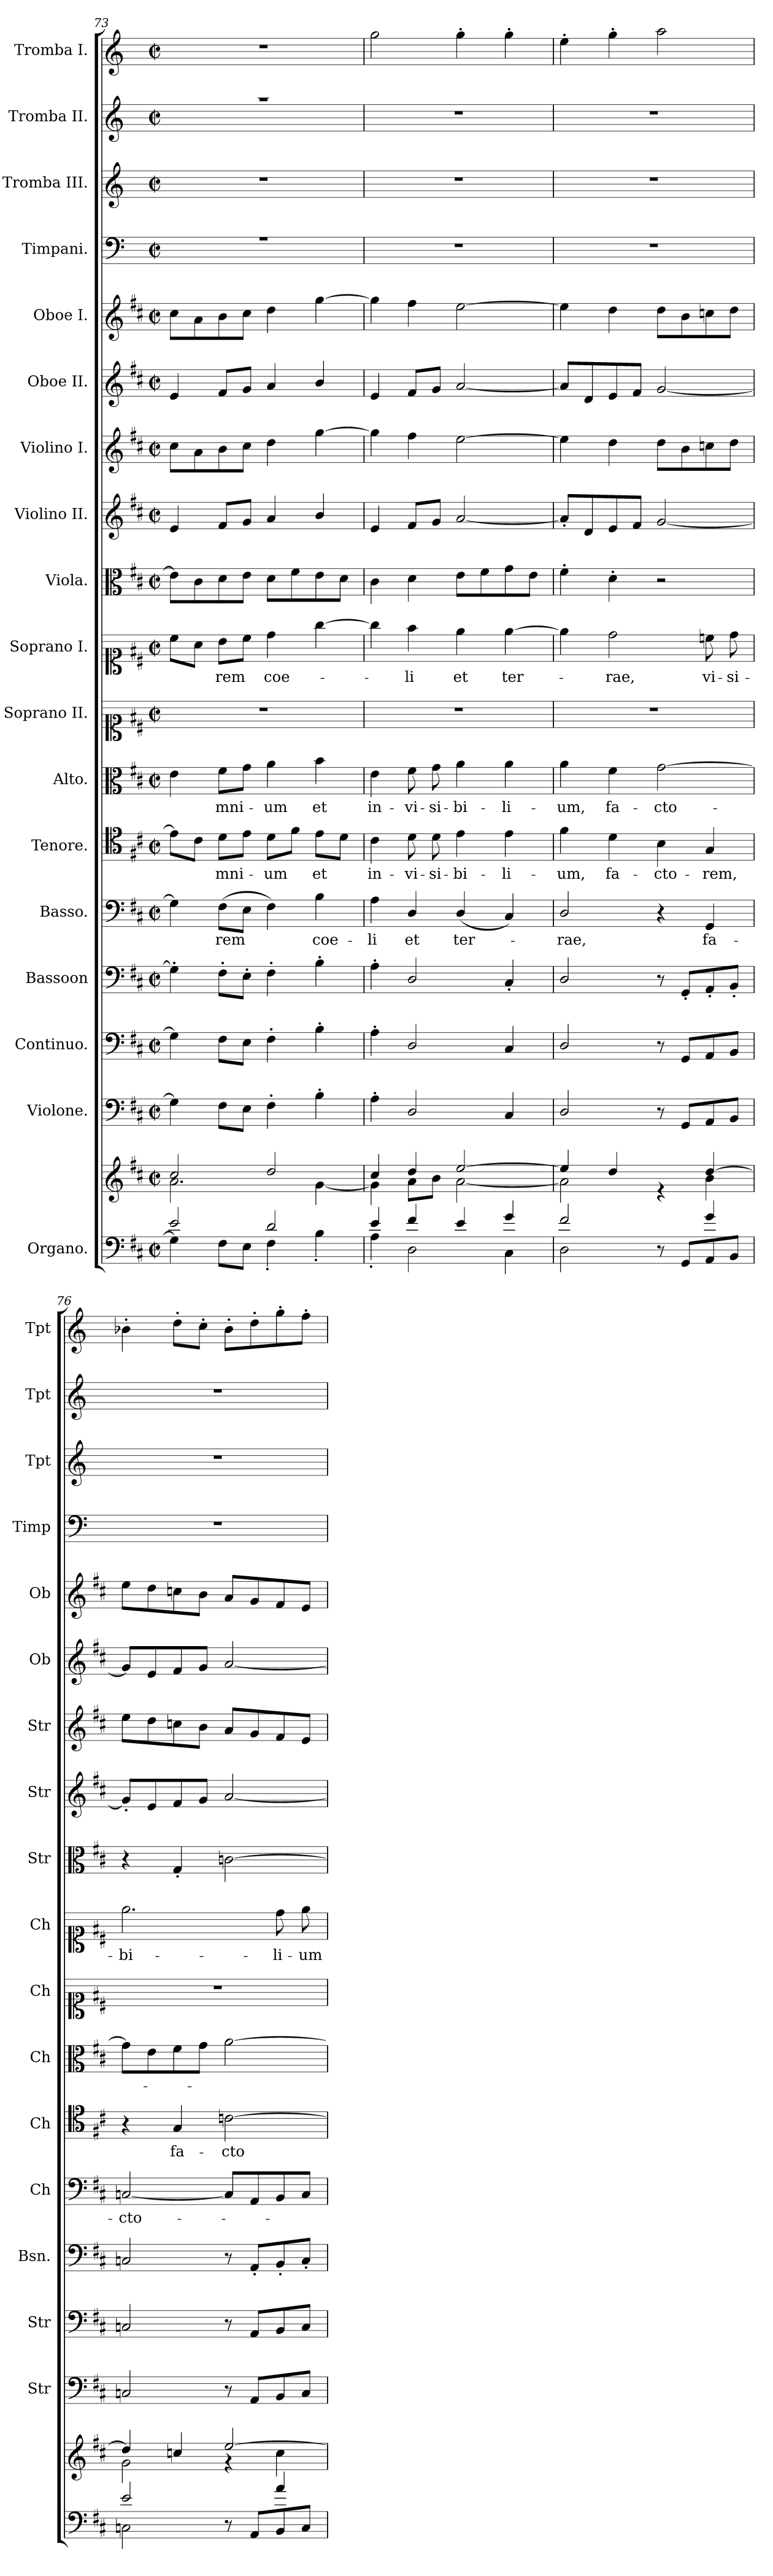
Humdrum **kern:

**kern	**kern	**kern	**kern	**kern	**kern	**text	**kern	**text	**kern	**text	**kern	**kern	**text	**kern	**text	**kern	**text	**kern	**text	**kern	**text	**kern	**text	**kern	**text	**kern	**text	**kern	**text	**kern	**text	**dynam
*part18	*part18	*part17	*part16	*part15	*part14	*part14	*part13	*part13	*part12	*part12	*part11	*part10	*part10	*part9	*part9	*part8	*part8	*part7	*part7	*part6	*part6	*part5	*part5	*part4	*part4	*part3	*part3	*part2	*part2	*part1	*part1	*part1
*staff19	*staff18	*staff17	*staff16	*staff15	*staff14	*staff14	*staff13	*staff13	*staff12	*staff12	*staff11	*staff10	*staff10	*staff9	*staff9	*staff8	*staff8	*staff7	*staff7	*staff6	*staff6	*staff5	*staff5	*staff4	*staff4	*staff3	*staff3	*staff2	*staff2	*staff1	*staff1	*staff1
*I"Organo.	*	*I"Violone.	*I"Continuo.	*I"Bassoon	*I"Basso.	*	*I"Tenore.	*	*I"Alto.	*	*I"Soprano II.	*I"Soprano I.	*	*I"Viola.	*	*I"Violino II.	*	*I"Violino I.	*	*I"Oboe II.	*	*I"Oboe I.	*	*I"Timpani.	*	*I"Tromba III.	*	*I"Tromba II.	*	*I"Tromba I.	*	*
*	*	*I'Str	*I'Str	*I'Bsn.	*I'Ch	*	*I'Ch	*	*I'Ch	*	*I'Ch	*I'Ch	*	*I'Str	*	*I'Str	*	*I'Str	*	*I'Ob	*	*I'Ob	*	*I'Timp	*	*I'Tpt	*	*I'Tpt	*	*I'Tpt	*	*
!!LO:PB:g=z
*clefF4	*clefG2	*clefF4	*clefF4	*clefF4	*clefF4	*	*clefC4	*	*clefC3	*	*clefC1	*clefC1	*	*clefC3	*	*clefG2	*	*clefG2	*	*clefG2	*	*clefG2	*	*clefF4	*	*clefG2	*	*clefG2	*	*clefG2	*	*
*	*	*ITrd7c12	*	*	*	*	*	*	*	*	*	*	*	*	*	*	*	*	*	*	*	*	*	*ITrd-1c-2	*	*ITrd-1c-2	*	*ITrd-1c-2	*	*ITrd-1c-2	*	*
*k[f#c#]	*k[f#c#]	*k[f#c#]	*k[f#c#]	*k[f#c#]	*k[f#c#]	*	*k[f#c#]	*	*k[f#c#]	*	*k[f#c#]	*k[f#c#]	*	*k[f#c#]	*	*k[f#c#]	*	*k[f#c#]	*	*k[f#c#]	*	*k[f#c#]	*	*k[f#c#]	*	*k[f#c#]	*	*k[f#c#]	*	*k[f#c#]	*	*
*M2/2	*M2/2	*M2/2	*M2/2	*M2/2	*M2/2	*	*M2/2	*	*M2/2	*	*M2/2	*M2/2	*	*M2/2	*	*M2/2	*	*M2/2	*	*M2/2	*	*M2/2	*	*M2/2	*	*M2/2	*	*M2/2	*	*M2/2	*	*
*met(c|)	*met(c|)	*met(c|)	*met(c|)	*met(c|)	*met(c|)	*	*met(c|)	*	*met(c|)	*	*met(c|)	*met(c|)	*	*met(c|)	*	*met(c|)	*	*met(c|)	*	*met(c|)	*	*met(c|)	*	*met(c|)	*	*met(c|)	*	*met(c|)	*	*met(c|)	*	*
=73	=73	=73	=73	=73	=73	=73	=73	=73	=73	=73	=73	=73	=73	=73	=73	=73	=73	=73	=73	=73	=73	=73	=73	=73	=73	=73	=73	=73	=73	=73	=73	=73
*^	*^	*	*	*	*	*	*	*	*	*	*	*	*	*	*	*	*	*	*	*	*	*	*	*	*	*	*	*	*	*	*	*
!	!	!	!	!	!	!	!	!	!	!	!	!	!	!	!	!	!LO:LY:b	!	!LO:LY:b	!	!LO:LY:b	!	!LO:LY:b	!	!LO:LY:b	!	!LO:LY:b	!	!LO:LY:b	!	!LO:LY:b	!	!	!
*	*	*	*	*	*	*	*	*	*	*	*	*	*	*	*	*	*	*	*	*	*	*	*	*	*	*^	*	*^	*	*^	*	*	*	*
2e/	4G\]	2cc#/	2.a\	4GG\]	4G\]	4G'\]	4G\]	.	8e\L]	.	4e\	.	1r	8cc#\L	.	8e\L]	.	4e/	.	8cc#\L	.	4e/	.	8cc#\L	.	1r	4D/yy	.	1r	4d/yy	.	1r	4dd\yy	.	1r	.	.
.	.	.	.	.	.	.	.	.	8c#\J	.	.	.	.	8a\J	.	8c#\	.	.	.	8a\	.	.	.	8a\	.	.	.	.	.	.	.	.	.	.	.	.	.
!	!	!	!	!	!	!	!	!LO:LY:b	!	!LO:LY:b	!	!LO:LY:b	!	!	!LO:LY:b	!	!	!	!	!	!	!	!	!	!	!	!	!	!	!	!	!	!	!	!	!	!
.	8F#\L	.	.	8FF#\L	8F#\L	8F#'\L	(8F#\L	rem	8d\L	mni-	8f#\L	mni-	.	8b\L	rem	8d\	.	8f#/L	.	8b\	.	8f#/L	.	8b\	.	.	2.ryy	.	.	2.ryy	.	.	2.ryy	.	.	.	.
.	8E\J	.	.	8EE\J	8E\J	8E'\J	8E\J	.	8e\J	.	8g\J	.	.	8cc#\J	.	8e\J	.	8g/J	.	8cc#\J	.	8g/J	.	8cc#\J	.	.	.	.	.	.	.	.	.	.	.	.	.
!	!	!	!	!	!	!	!	!	!	!LO:LY:b	!	!LO:LY:b	!	!	!LO:LY:b	!	!	!	!	!	!	!	!	!	!	!	!	!	!	!	!	!	!	!	!	!	!
2d/	4F#'\	2dd/	.	4FF#'\	4F#'\	4F#'\	4F#\)	.	8d\L	-um	4a\	-um	.	4dd\	coe-	8d\L	.	4a/	.	4dd\	.	4a/	.	4dd\	.	.	.	.	.	.	.	.	.	.	.	.	.
.	.	.	.	.	.	.	.	.	8f#\J	.	.	.	.	.	.	8f#\	.	.	.	.	.	.	.	.	.	.	.	.	.	.	.	.	.	.	.	.	.
!	!	!	!	!	!	!	!	!LO:LY:b	!	!LO:LY:b	!	!LO:LY:b	!	!	!	!	!	!	!	!	!	!	!	!	!	!	!	!	!	!	!	!	!	!	!	!	!
.	4B'\	.	[4g\	4BB'\	4B'\	4B'\	4B\	coe-	8e\L	et	4b\	et	.	[4gg\	.	8e\	.	4b/	.	[4gg\	.	4b/	.	[4gg\	.	.	.	.	.	.	.	.	.	.	.	.	.
.	.	.	.	.	.	.	.	.	8d\J	.	.	.	.	.	.	8d\J	.	.	.	.	.	.	.	.	.	.	.	.	.	.	.	.	.	.	.	.	.
*	*	*	*	*	*	*	*	*	*	*	*	*	*	*	*	*	*	*	*	*	*	*	*	*	*	*v	*v	*	*	*	*	*v	*v	*	*	*	*
*	*	*	*	*	*	*	*	*	*	*	*	*	*	*	*	*	*	*	*	*	*	*	*	*	*	*	*	*v	*v	*	*	*	*	*	*
=74	=74	=74	=74	=74	=74	=74	=74	=74	=74	=74	=74	=74	=74	=74	=74	=74	=74	=74	=74	=74	=74	=74	=74	=74	=74	=74	=74	=74	=74	=74	=74	=74	=74	=74
!	!	!	!	!	!	!	!	!LO:LY:b	!	!LO:LY:b	!	!LO:LY:b	!	!	!	!	!	!	!	!	!	!	!	!	!	!	!	!	!	!	!	!	!	!LO:DY:b
4e/	4A'\	4cc#/	4g\]	4AA'\	4A'\	4A'\	4A\	-li	4c#\	in-	4e\	in-	1r	4gg\]	.	4c#\	.	4e/	.	4gg\]	.	4e/	.	4gg\]	.	1r	.	1r	.	1r	.	2aa\	.	other-dynamics
!	!	!	!	!	!	!	!	!LO:LY:b	!	!LO:LY:b	!	!LO:LY:b	!	!	!LO:LY:b	!	!	!	!	!	!	!	!	!	!	!	!	!	!	!	!	!	!	!
4f#/	2D\	4dd/	8a\L	2DD/	2D/	2D/	4D/	et	8d\	-vi-	8f#\	-vi-	.	4ff#\	-li	4d\	.	8f#/L	.	4ff#\	.	8f#/L	.	4ff#\	.	.	.	.	.	.	.	.	.	.
!	!	!	!	!	!	!	!	!	!	!LO:LY:b	!	!LO:LY:b	!	!	!	!	!	!	!	!	!	!	!	!	!	!	!	!	!	!	!	!	!	!
.	.	.	8b\J	.	.	.	.	.	8d\	-si-	8g\	-si-	.	.	.	.	.	8g/J	.	.	.	8g/J	.	.	.	.	.	.	.	.	.	.	.	.
!	!	!	!	!	!	!	!	!LO:LY:b	!	!LO:LY:b	!	!LO:LY:b	!	!	!LO:LY:b	!	!	!	!	!	!	!	!	!	!	!	!	!	!	!	!	!	!LO:LY:b	!
4e/	.	[2ee/	[2a\	.	.	.	(4D/	ter-	4e\	-bi-	4a\	-bi-	.	4ee\	et	8e\L	.	[2a/	.	[2ee\	.	[2a/	.	[2ee\	.	.	.	.	.	.	.	4aa'\	.	.
.	.	.	.	.	.	.	.	.	.	.	.	.	.	.	.	8f#\	.	.	.	.	.	.	.	.	.	.	.	.	.	.	.	.	.	.
!	!	!	!	!	!	!	!	!	!	!LO:LY:b	!	!LO:LY:b	!	!	!LO:LY:b	!	!	!	!	!	!	!	!	!	!	!	!	!	!	!	!	!	!	!
4g/	4C#\	.	.	4CC#/	4C#/	4C#'/	4C#/)	.	4e\	-li-	4a\	-li-	.	[4ee\	ter-	8g\	.	.	.	.	.	.	.	.	.	.	.	.	.	.	.	4aa'\	.	.
.	.	.	.	.	.	.	.	.	.	.	.	.	.	.	.	8e\J	.	.	.	.	.	.	.	.	.	.	.	.	.	.	.	.	.	.
=75	=75	=75	=75	=75	=75	=75	=75	=75	=75	=75	=75	=75	=75	=75	=75	=75	=75	=75	=75	=75	=75	=75	=75	=75	=75	=75	=75	=75	=75	=75	=75	=75	=75	=75
!	!	!	!	!	!	!	!	!LO:LY:b	!	!LO:LY:b	!	!LO:LY:b	!	!	!	!	!	!	!	!	!	!	!	!	!	!	!	!	!	!	!	!	!	!
2f#/	2D\	4ee/]	2a\]	2DD/	2D/	2D/	2D/	-rae,	4f#\	-um,	4a\	-um,	1r	4ee\]	.	4f#'\	.	8a'/L]	.	4ee\]	.	8a/L]	.	4ee\]	.	1r	.	1r	.	1r	.	4ff#'\	.	.
.	.	.	.	.	.	.	.	.	.	.	.	.	.	.	.	.	.	8d/	.	.	.	8d/	.	.	.	.	.	.	.	.	.	.	.	.
!	!	!	!	!	!	!	!	!	!	!LO:LY:b	!	!LO:LY:b	!	!	!LO:LY:b	!	!	!	!	!	!	!	!	!	!	!	!	!	!	!	!	!	!	!
.	.	4dd/	.	.	.	.	.	.	4d\	fa-	4f#\	fa-	.	2dd\	-rae,	4d'\	.	8e/	.	4dd\	.	8e/	.	4dd\	.	.	.	.	.	.	.	4aa'\	.	.
.	.	.	.	.	.	.	.	.	.	.	.	.	.	.	.	.	.	8f#/J	.	.	.	8f#/J	.	.	.	.	.	.	.	.	.	.	.	.
!	!	!	!	!	!	!	!	!	!	!LO:LY:b	!	!LO:LY:b	!	!	!	!	!	!	!	!	!	!	!	!	!	!	!	!	!	!	!	!	!	!
4ryy	8r	4re	4ryy	8r	8r	8r	4r	.	4B\	-cto-	[2g\	-cto-	.	.	.	2r	.	[2g/	.	8dd\L	.	[2g/	.	8dd\L	.	.	.	.	.	.	.	2bb\	.	.
.	8GG/L	.	.	8GGG/L	8GG/L	8GG'/L	.	.	.	.	.	.	.	.	.	.	.	.	.	8b\	.	.	.	8b\	.	.	.	.	.	.	.	.	.	.
!	!	!	!	!	!	!	!	!LO:LY:b	!	!LO:LY:b	!	!	!	!	!LO:LY:b	!	!	!	!	!	!	!	!	!	!	!	!	!	!	!	!	!	!	!
4g/	8AA/	[4dd/	4b\	8AAA/	8AA/	8AA'/	4GG/	fa-	4G/	-rem,	.	.	.	8ccn\	vi-	.	.	.	.	8ccn\	.	.	.	8ccn\	.	.	.	.	.	.	.	.	.	.
!	!	!	!	!	!	!	!	!	!	!	!	!	!	!	!LO:LY:b	!	!	!	!	!	!	!	!	!	!	!	!	!	!	!	!	!	!	!
.	8BB/J	.	.	8BBB/J	8BB/J	8BB'/J	.	.	.	.	.	.	.	8dd\	-si-	.	.	.	.	8dd\J	.	.	.	8dd\J	.	.	.	.	.	.	.	.	.	.
=76	=76	=76	=76	=76	=76	=76	=76	=76	=76	=76	=76	=76	=76	=76	=76	=76	=76	=76	=76	=76	=76	=76	=76	=76	=76	=76	=76	=76	=76	=76	=76	=76	=76	=76
!	!	!	!	!	!	!	!	!LO:LY:b	!	!	!	!	!	!	!LO:LY:b	!	!	!	!	!	!	!	!	!	!	!	!	!	!	!	!	!	!	!
2e/	2Cn\	4dd/]	2g\	2CCn/	2Cn/	2Cn/	[2Cn/	-cto-	4r	.	8g\L]	.	1r	2.ee\	-bi-	4r	.	8g'/L]	.	8ee\L	.	8g/L]	.	8ee\L	.	1r	.	1r	.	1r	.	4ccn'\	.	.
.	.	.	.	.	.	.	.	.	.	.	8e\	.	.	.	.	.	.	8e/	.	8dd\	.	8e/	.	8dd\	.	.	.	.	.	.	.	.	.	.
!	!	!	!	!	!	!	!	!	!	!LO:LY:b	!	!	!	!	!	!	!	!	!	!	!	!	!	!	!	!	!	!	!	!	!	!	!	!
.	.	4ccn/	.	.	.	.	.	.	4G/	fa-	8f#\	.	.	.	.	4G'/	.	8f#/	.	8ccn\	.	8f#/	.	8ccn\	.	.	.	.	.	.	.	8ee'\L	.	.
.	.	.	.	.	.	.	.	.	.	.	8g\J	.	.	.	.	.	.	8g/J	.	8b\J	.	8g/J	.	8b\J	.	.	.	.	.	.	.	8dd'\J	.	.
!	!	!	!	!	!	!	!	!	!	!LO:LY:b	!	!	!	!	!	!	!	!	!	!	!	!	!	!	!	!	!	!	!	!	!	!	!	!
4ryy	8r	[2ee/	4r	8r	8r	8r	8C/L]	.	[2cn\	-cto-	[2a\	.	.	.	.	[2cn\	.	[2a/	.	8a/L	.	[2a/	.	8a/L	.	.	.	.	.	.	.	8cc'\L	.	.
.	8AA/L	.	.	8AAA/L	8AA/L	8AA'/L	8AA/	.	.	.	.	.	.	.	.	.	.	.	.	8g/	.	.	.	8g/	.	.	.	.	.	.	.	8ee'\	.	.
!	!	!	!	!	!	!	!	!	!	!	!	!	!	!	!LO:LY:b	!	!	!	!	!	!	!	!	!	!	!	!	!	!	!	!	!	!	!
4a/	8BB/	.	4cc\	8BBB/	8BB/	8BB'/	8BB/	.	.	.	.	.	.	8dd\	-li-	.	.	.	.	8f#/	.	.	.	8f#/	.	.	.	.	.	.	.	8aa'\	.	.
!	!	!	!	!	!	!	!	!	!	!	!	!	!	!	!LO:LY:b	!	!	!	!	!	!	!	!	!	!	!	!	!	!	!	!	!	!	!
.	8C/J	.	.	8CC/J	8C/J	8C'/J	8C/J	.	.	.	.	.	.	8ee\	-um	.	.	.	.	8e/J	.	.	.	8e/J	.	.	.	.	.	.	.	8gg'\J	.	.
*v	*v	*	*	*	*	*	*	*	*	*	*	*	*	*	*	*	*	*	*	*	*	*	*	*	*	*	*	*	*	*	*	*	*	*
*	*v	*v	*	*	*	*	*	*	*	*	*	*	*	*	*	*	*	*	*	*	*	*	*	*	*	*	*	*	*	*	*	*	*
=	=	=	=	=	=	=	=	=	=	=	=	=	=	=	=	=	=	=	=	=	=	=	=	=	=	=	=	=	=	=	=	=
*-	*-	*-	*-	*-	*-	*-	*-	*-	*-	*-	*-	*-	*-	*-	*-	*-	*-	*-	*-	*-	*-	*-	*-	*-	*-	*-	*-	*-	*-	*-	*-	*-
